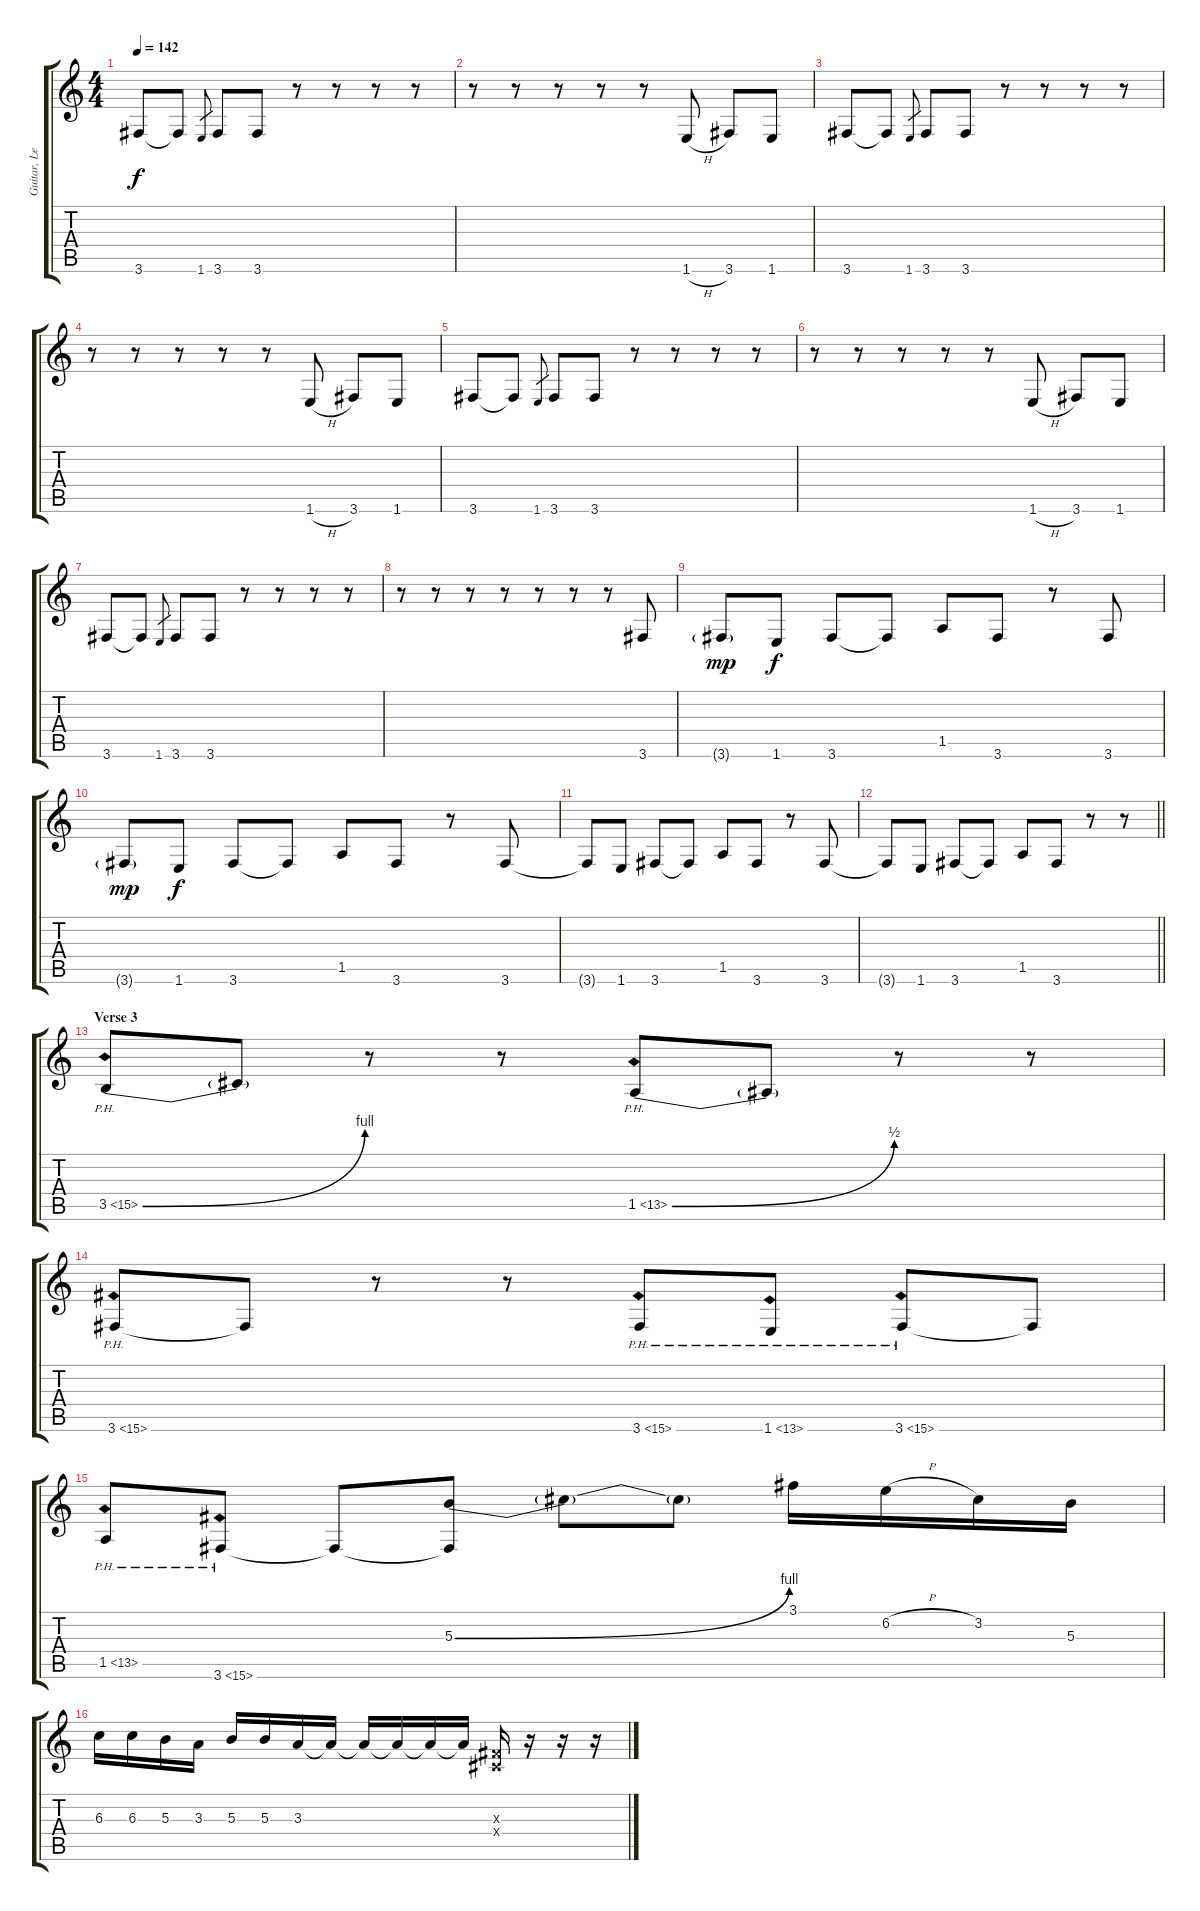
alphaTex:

\track ("Guitar, Lead" "Guitar, Le") {mute instrument overdrivenguitar}
\staff {score tabs}
\tuning (Eb4 Bb3 Gb3 Db3 Ab2 Eb2) {hide}
\ts (4 4)
\tempo 142
\clef g2
\ks c
3.6.8{dy f} 3.6{t}.8 1.6.8{gr} 3.6.8 3.6.8 r.8 r.8 r.8 r.8 |
r.8 r.8 r.8 r.8 r.8 1.6{h}.8 3.6.8 1.6.8 |
3.6.8 3.6{t}.8 1.6.8{gr} 3.6.8 3.6.8 r.8 r.8 r.8 r.8 |
r.8 r.8 r.8 r.8 r.8 1.6{h}.8 3.6.8 1.6.8 |
3.6.8 3.6{t}.8 1.6.8{gr} 3.6.8 3.6.8 r.8 r.8 r.8 r.8 |
r.8 r.8 r.8 r.8 r.8 1.6{h}.8 3.6.8 1.6.8 |
3.6.8 3.6{t}.8 1.6.8{gr} 3.6.8 3.6.8 r.8 r.8 r.8 r.8 |
r.8 r.8 r.8 r.8 r.8 r.8 r.8 3.6.8 |
3.6{g}.8{dy mp} 1.6.8{dy f} 3.6.8 3.6{t}.8 1.5.8 3.6.8 r.8 3.6.8 |
3.6{g}.8{dy mp} 1.6.8{dy f} 3.6.8 3.6{t}.8 1.5.8 3.6.8 r.8 3.6.8 |
3.6{t}.8 1.6.8 3.6.8 3.6{t}.8 1.5.8 3.6.8 r.8 3.6.8 |
\barLineRight lightlight
3.6{t}.8 1.6.8 3.6.8 3.6{t}.8 1.5.8 3.6.8 r.8 r.8 |
\section ("" "Verse 3")
3.5{be (bend 0 0 60 4) ph 12}.8 3.5{t}.8 r.8 r.8 1.5{be (bend 0 0 60 2) ph 12}.8 1.5{t}.8 r.8 r.8 |
3.6{ph 12}.8 3.6{t}.8 r.8 r.8 3.6{ph 12}.8 1.6{ph 12}.8 3.6{ph 12}.8 3.6{t}.8 |
1.5{ph 12}.8 3.6{ph 12}.8 3.6{t}.8 (5.3{be (bend 0 0 60 4)} 3.6{t}).8 5.3{t}.8 5.3{t}.8 3.1.16 6.2{h}.16 3.2.16 5.3.16 |
6.3.16 6.3.16 5.3.16 3.3.16 5.3.16 5.3.16 3.3.16 3.3{t}.16 3.3{t}.16 3.3{t}.16 3.3{t}.16 3.3{t}.16 (0.3{x} 0.4{x}).16 r.16 r.16 r.16
